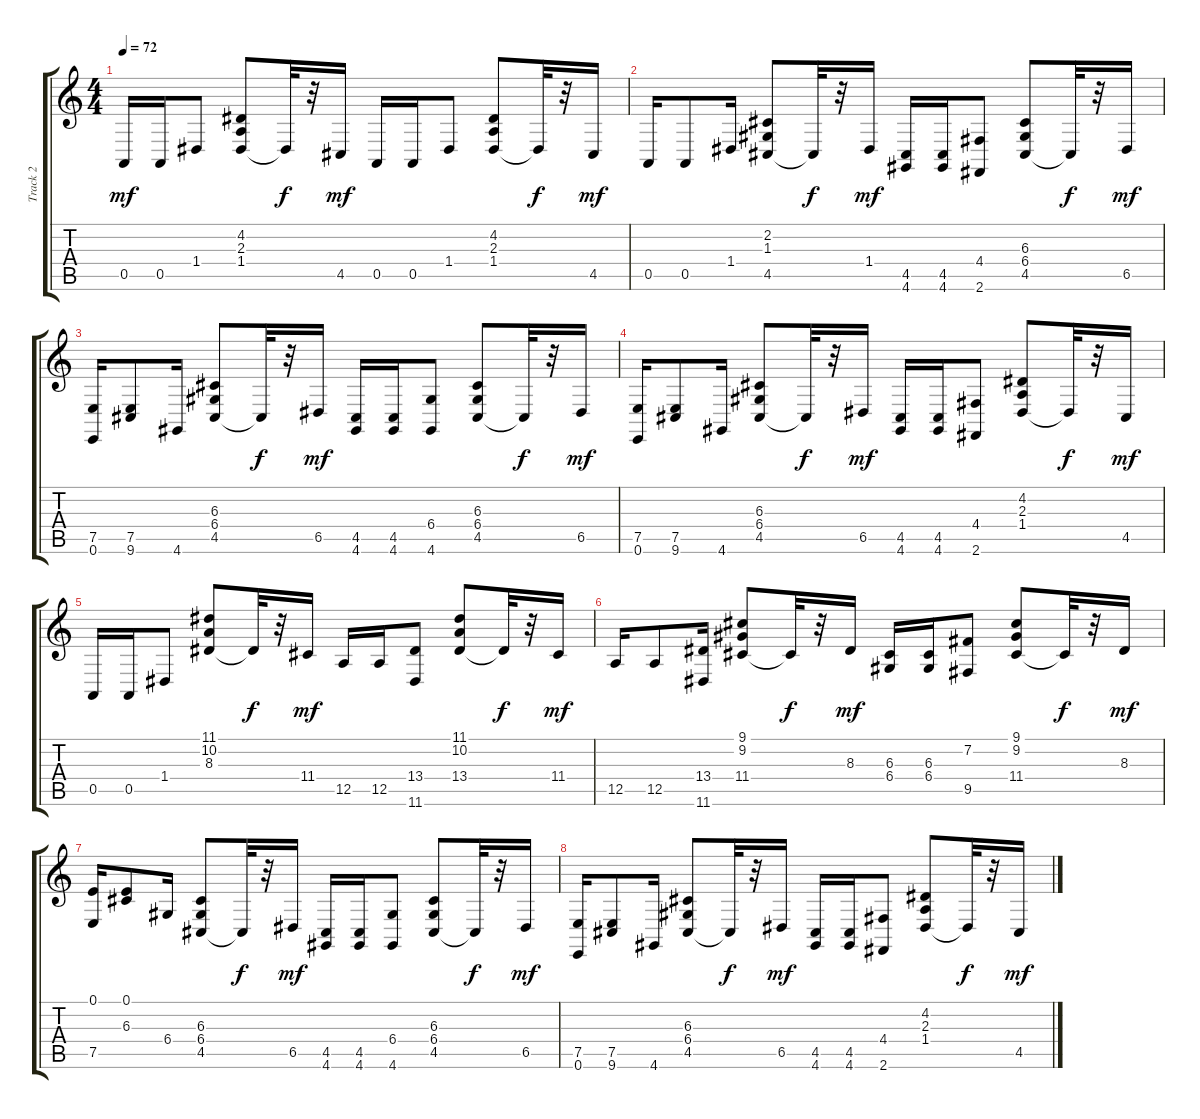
\track ("Track 2" "Track 2") {instrument acousticgrandpiano}
\staff {score tabs}
\tuning (E4 B3 G3 D3 A2 E2) {hide}
\ts (4 4)
\tempo 72
\clef g2
\ks c
0.5.16{dy mf} 0.5.16 1.4.8 (4.2 2.3 1.4).8 1.4{t}.32{dy f} r.32 4.5.16{dy mf} 0.5.16 0.5.16 1.4.8 (4.2 2.3 1.4).8 1.4{t}.32{dy f} r.32 4.5.16{dy mf} |
0.5.16 0.5.8 1.4.16 (2.2 1.3 4.5).8 4.5{t}.32{dy f} r.32 1.4.16{dy mf} (4.5 4.6).16 (4.5 4.6).16 (4.4 2.6).8 (6.3 6.4 4.5).8 4.5{t}.32{dy f} r.32 6.5.16{dy mf} |
(7.5 0.6).16 (7.5 9.6).8 4.6.16 (6.3 6.4 4.5).8 4.5{t}.32{dy f} r.32 6.5.16{dy mf} (4.5 4.6).16 (4.5 4.6).16 (6.4 4.6).8 (6.3 6.4 4.5).8 4.5{t}.32{dy f} r.32 6.5.16{dy mf} |
(7.5 0.6).16 (7.5 9.6).8 4.6.16 (6.3 6.4 4.5).8 4.5{t}.32{dy f} r.32 6.5.16{dy mf} (4.5 4.6).16 (4.5 4.6).16 (4.4 2.6).8 (4.2 2.3 1.4).8 1.4{t}.32{dy f} r.32 4.5.16{dy mf} |
0.5.16 0.5.16 1.4.8 (11.1 10.2 8.3).8 8.3{t}.32{dy f} r.32 11.4.16{dy mf} 12.5.16 12.5.16 (13.4 11.6).8 (11.1 10.2 13.4).8 13.4{t}.32{dy f} r.32 11.4.16{dy mf} |
12.5.16 12.5.8 (13.4 11.6).16 (9.1 9.2 11.4).8 11.4{t}.32{dy f} r.32 8.3.16{dy mf} (6.3 6.4).16 (6.3 6.4).16 (7.2 9.5).8 (9.1 9.2 11.4).8 11.4{t}.32{dy f} r.32 8.3.16{dy mf} |
(0.1 7.5).16 (0.1 6.3).8 6.4.16 (6.3 6.4 4.5).8 4.5{t}.32{dy f} r.32 6.5.16{dy mf} (4.5 4.6).16 (4.5 4.6).16 (6.4 4.6).8 (6.3 6.4 4.5).8 4.5{t}.32{dy f} r.32 6.5.16{dy mf} |
(7.5 0.6).16 (7.5 9.6).8 4.6.16 (6.3 6.4 4.5).8 4.5{t}.32{dy f} r.32 6.5.16{dy mf} (4.5 4.6).16 (4.5 4.6).16 (4.4 2.6).8 (4.2 2.3 1.4).8 1.4{t}.32{dy f} r.32 4.5.16{dy mf}
